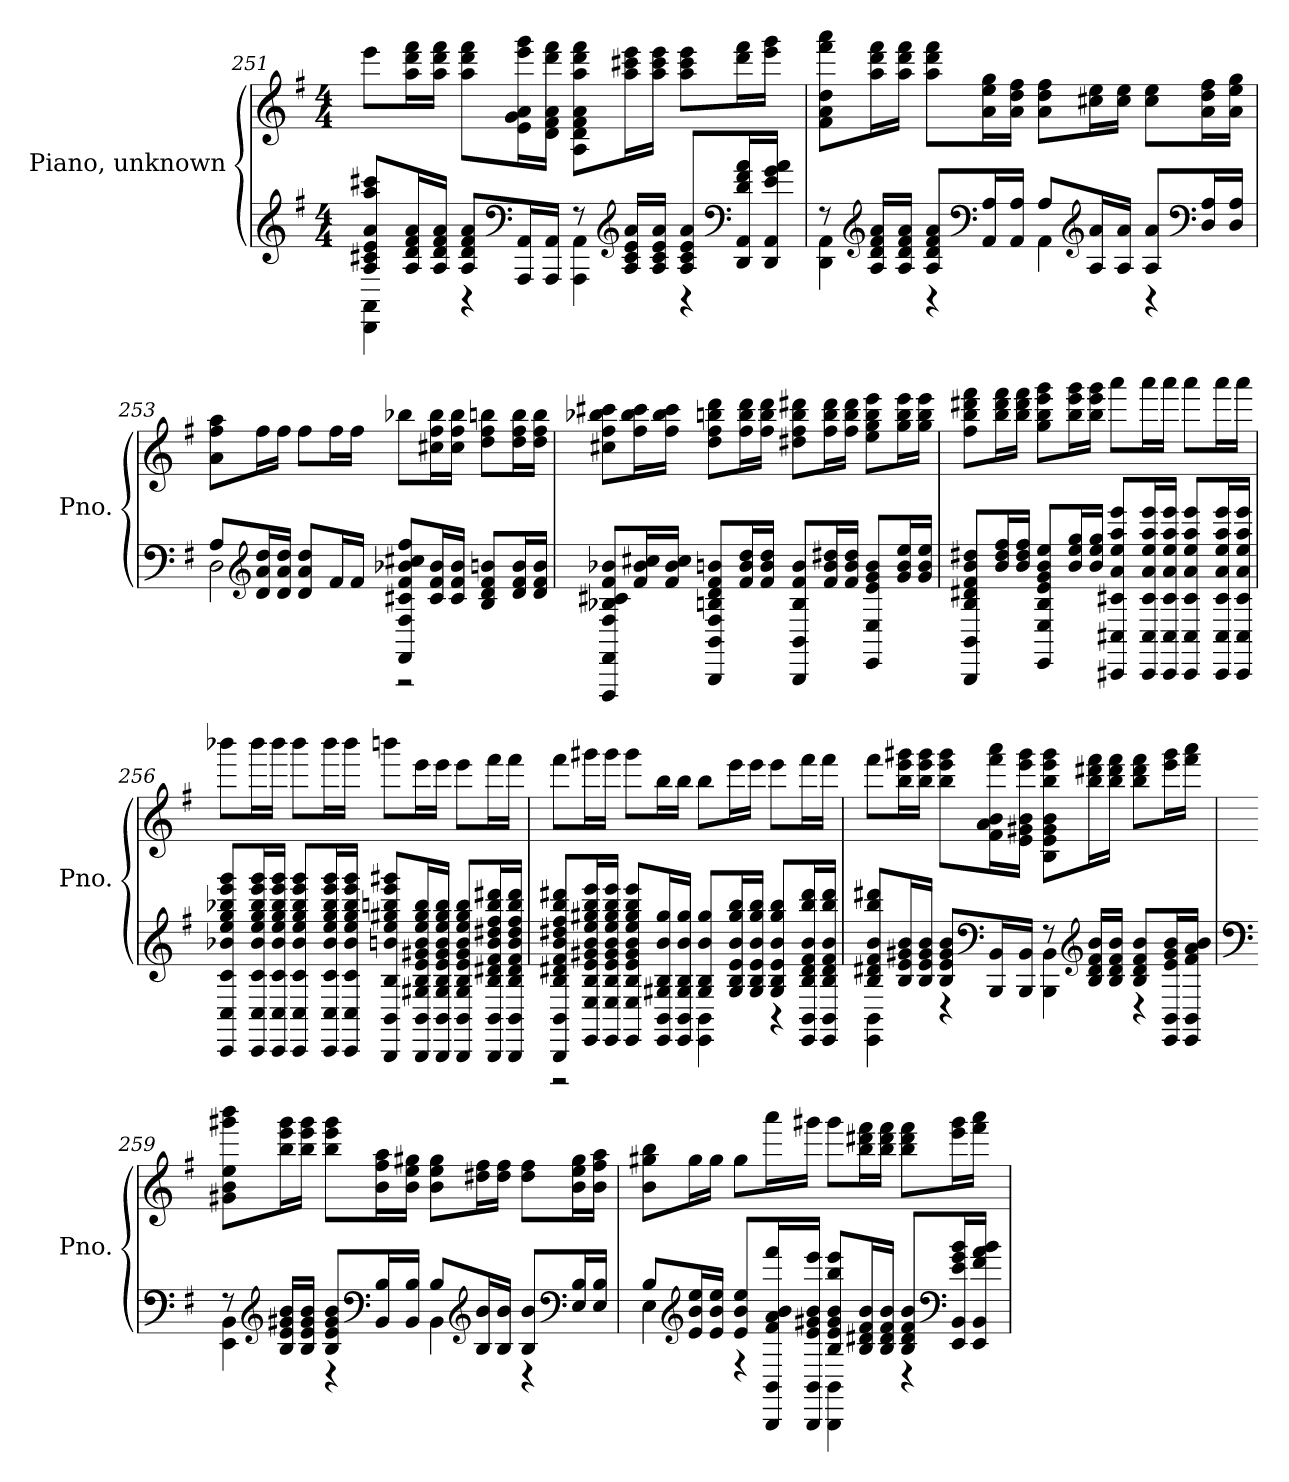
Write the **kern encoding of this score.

**kern	**kern
*part1	*part1
*staff2	*staff1
*I"Piano, unknown	*
*I'Pno.	*
!!LO:LB:g=z
*clefG2	*clefG2
*k[f#]	*k[f#]
*M4/4	*M4/4
=251	=251
*^	*
8A/ 8c#X/ 8e/ 8a/ 8aa/ 8ccc#X/L	4DD\ 4AA\	8eee\L
16A/ 16d/ 16f#/ 16a/L	.	16aa\ 16ddd\ 16fff#\L
16A/ 16d/ 16f#/ 16a/JJ	.	16aa\ 16ddd\ 16fff#\JJ
8A/ 8d/ 8f#/ 8a/L	4r	8aa\ 8ddd\ 8fff#\L
*clefF4	*	*
16AAA/ 16AA/L	.	16e\ 16g\ 16a\ 16eee\ 16ggg\L
16AAA/ 16AA/JJ	.	16d\ 16f#\ 16a\ 16ddd\ 16fff#\JJ
8r	4AAA\ 4AA\	8A\ 8d\ 8f#\ 8a\ 8aa\ 8ddd\ 8fff#\L
*clefG2	*	*
16A/ 16c#/ 16e/ 16a/LL	.	16aa\ 16ccc#X\ 16eee\L
16A/ 16c#/ 16e/ 16a/JJ	.	16aa\ 16ccc#\ 16eee\JJ
8A/ 8c#/ 8e/ 8a/L	4r	8aa\ 8ccc#\ 8eee\L
*clefF4	*	*
16DD/ 16AA/ 16d/ 16f#/ 16a/L	.	16ddd\ 16fff#\L
16DD/ 16AA/ 16e/ 16g/ 16a/JJ	.	16eee\ 16ggg\JJ
=252	=252	=252
8r	4DD\ 4AA\	8f#\ 8a\ 8dd\ 8fff#\ 8aaa\L
*clefG2	*	*
16A/ 16d/ 16f#/ 16a/LL	.	16aa\ 16ddd\ 16fff#\L
16A/ 16d/ 16f#/ 16a/JJ	.	16aa\ 16ddd\ 16fff#\JJ
8A/ 8d/ 8f#/ 8a/L	4r	8aa\ 8ddd\ 8fff#\L
*clefF4	*	*
16AA/ 16A/L	.	16a\ 16ee\ 16gg\L
16AA/ 16A/JJ	.	16a\ 16dd\ 16ff#\JJ
8A/L	4AA\	8a\ 8dd\ 8ff#\L
*clefG2	*	*
16A/ 16a/L	.	16cc#X\ 16ee\L
16A/ 16a/JJ	.	16cc#\ 16ee\JJ
8A/ 8a/L	4r	8cc#\ 8ee\L
*clefF4	*	*
16D/ 16A/L	.	16a\ 16dd\ 16ff#\L
16D/ 16A/JJ	.	16a\ 16ee\ 16gg\JJ
!!LO:PB:g=z
=253	=253	=253
8A/L	2D\	8a\ 8ff#\ 8aa\L
*clefG2	*	*
16d/ 16a/ 16dd/L	.	16ff#\L
16d/ 16a/ 16dd/JJ	.	16ff#\JJ
8d/ 8a/ 8dd/L	.	8ff#\L
16f#/L	.	16ff#\L
16f#/JJ	.	16ff#\JJ
8FF#/ 8F#/ 8c#X/ 8f#/ 8b-X/ 8cc#X/ 8ff#/L	2r	8bb-X\L
16c#/ 16f#/ 16b-/L	.	16cc#X\ 16ff#\ 16bb-\L
16c#/ 16f#/ 16b-/JJ	.	16cc#\ 16ff#\ 16bb-\JJ
8B/ 8d/ 8f#/ 8bn/L	.	8dd\ 8ff#\ 8bbn\L
16d/ 16f#/ 16b/L	.	16dd\ 16ff#\ 16bb\L
16d/ 16f#/ 16b/JJ	.	16dd\ 16ff#\ 16bb\JJ
*v	*v	*
=254	=254
8FFF#/ 8FF#/ 8F#/ 8B-X/ 8c#X/ 8f#/ 8b-X/L	8cc#X\ 8ff#\ 8bb-X\ 8ccc#X\L
16f#/ 16b-/ 16cc#X/L	16ff#\ 16bb-\ 16ccc#\L
16f#/ 16b-/ 16cc#/JJ	16ff#\ 16bb-\ 16ccc#\JJ
8BBB/ 8BB/ 8F#/ 8Bn/ 8d/ 8f#/ 8bn/L	8dd\ 8ff#\ 8bbn\ 8ddd\L
16f#/ 16b/ 16dd/L	16ff#\ 16bb\ 16ddd\L
16f#/ 16b/ 16dd/JJ	16ff#\ 16bb\ 16ddd\JJ
8BBB/ 8BB/ 8B/ 8f#/ 8b/L	8dd#X\ 8ff#\ 8bb\ 8ddd#X\L
16f#/ 16b/ 16dd#X/L	16ff#\ 16bb\ 16ddd#\L
16f#/ 16b/ 16dd#/JJ	16ff#\ 16bb\ 16ddd#\JJ
8EE/ 8E/ 8e/ 8g/ 8b/L	8ee\ 8gg\ 8bb\ 8eee\L
16g/ 16b/ 16ee/L	16gg\ 16bb\ 16eee\L
16g/ 16b/ 16ee/JJ	16gg\ 16bb\ 16eee\JJ
!!LO:LB:g=z
=255	=255
8BBB/ 8BB/ 8B/ 8d#X/ 8f#/ 8b/ 8dd#X/L	8ff#\ 8bb\ 8ddd#X\ 8fff#\L
16b/ 16dd#/ 16ff#/L	16bb\ 16ddd#\ 16fff#\L
16b/ 16dd#/ 16ff#/JJ	16bb\ 16ddd#\ 16fff#\JJ
8EE/ 8E/ 8B/ 8e/ 8g/ 8b/ 8ee/L	8gg\ 8bb\ 8eee\ 8ggg\L
16b/ 16ee/ 16gg/L	16bb\ 16eee\ 16ggg\L
16b/ 16ee/ 16gg/JJ	16bb\ 16eee\ 16ggg\JJ
8CC#X/ 8C#X/ 8c#X/ 8a/ 8ee/ 8aa/ 8eee/L	8aaa\L
16CC#/ 16C#/ 16c#/ 16a/ 16ee/ 16aa/ 16eee/L	16aaa\L
16CC#/ 16C#/ 16c#/ 16a/ 16ee/ 16aa/ 16eee/JJ	16aaa\JJ
8CC#/ 8C#/ 8c#/ 8a/ 8ee/ 8aa/ 8eee/L	8aaa\L
16CC#/ 16C#/ 16c#/ 16a/ 16ee/ 16aa/ 16eee/L	16aaa\L
16CC#/ 16C#/ 16c#/ 16a/ 16ee/ 16aa/ 16eee/JJ	16aaa\JJ
=256	=256
8CC/ 8C/ 8c/ 8b-X/ 8ee/ 8gg/ 8bb-X/ 8eee/ 8ggg/L	8bbb-X\L
16CC/ 16C/ 16c/ 16b-/ 16ee/ 16gg/ 16bb-/ 16eee/ 16ggg/L	16bbb-\L
16CC/ 16C/ 16c/ 16b-/ 16ee/ 16gg/ 16bb-/ 16eee/ 16ggg/JJ	16bbb-\JJ
8CC/ 8C/ 8c/ 8b-/ 8ee/ 8gg/ 8bb-/ 8eee/ 8ggg/L	8bbb-\L
16CC/ 16C/ 16c/ 16b-/ 16ee/ 16gg/ 16bb-/ 16eee/ 16ggg/L	16bbb-\L
16CC/ 16C/ 16c/ 16b-/ 16ee/ 16gg/ 16bb-/ 16eee/ 16ggg/JJ	16bbb-\JJ
8BBB/ 8BB/ 8B/ 8bn/ 8ee/ 8gg#X/ 8bbn/ 8eee/ 8ggg#X/L	8bbbn\L
16BBB/ 16BB/ 16G#X/ 16B/ 16e/ 16g#X/ 16b/ 16ee/ 16gg#/ 16bb/L	16eee\L
16BBB/ 16BB/ 16G#/ 16B/ 16e/ 16g#/ 16b/ 16ee/ 16gg#/ 16bb/JJ	16eee\JJ
8BBB/ 8BB/ 8G#/ 8B/ 8e/ 8g#/ 8b/ 8ee/ 8gg#/ 8bb/L	8eee\L
16BBB/ 16BB/ 16B/ 16d#X/ 16f#/ 16b/ 16dd#X/ 16ff#/ 16bb/ 16ddd#X/L	16fff#\L
16BBB/ 16BB/ 16B/ 16d#/ 16f#/ 16b/ 16dd#/ 16ff#/ 16bb/ 16ddd#/JJ	16fff#\JJ
!!LO:LB:g=z
=257	=257
*^	*
8BBB/ 8BB/ 8B/ 8d#X/ 8f#/ 8b/ 8dd#X/ 8ff#/ 8bb/ 8ddd#X/L	2r	8fff#\L
16EE/ 16E/ 16B/ 16e/ 16g#X/ 16b/ 16ee/ 16gg#X/ 16bb/ 16eee/L	.	16ggg#X\L
16EE/ 16E/ 16B/ 16e/ 16g#/ 16b/ 16ee/ 16gg#/ 16bb/ 16eee/JJ	.	16ggg#\JJ
8EE/ 8E/ 8B/ 8e/ 8g#/ 8b/ 8ee/ 8gg#/ 8bb/ 8eee/L	.	8ggg#\L
16EE/ 16BB/ 16G#X/ 16B/ 16b/ 16gg#/L	.	16bb\L
16EE/ 16BB/ 16G#/ 16B/ 16b/ 16gg#/JJ	.	16bb\JJ
8G#/ 8B/ 8b/ 8gg#/L	4EE\ 4BB\	8bb\L
16G#/ 16B/ 16e/ 16b/ 16gg#/ 16bb/L	.	16eee\L
16G#/ 16B/ 16e/ 16b/ 16gg#/ 16bb/JJ	.	16eee\JJ
8G#/ 8B/ 8e/ 8b/ 8gg#/ 8bb/L	4r	8eee\L
16EE/ 16BB/ 16B/ 16d#/ 16f#/ 16b/ 16bb/ 16ddd#/L	.	16fff#\L
16EE/ 16BB/ 16B/ 16d#/ 16f#/ 16b/ 16bb/ 16ddd#/JJ	.	16fff#\JJ
=258	=258	=258
8B/ 8d#X/ 8f#/ 8b/ 8bb/ 8ddd#X/L	4EE\ 4BB\	8fff#\L
16B/ 16e/ 16g#X/ 16b/L	.	16bb\ 16eee\ 16ggg#X\L
16B/ 16e/ 16g#/ 16b/JJ	.	16bb\ 16eee\ 16ggg#\JJ
8B/ 8e/ 8g#/ 8b/L	4r	8bb\ 8eee\ 8ggg#\L
*clefF4	*	*
16BBB/ 16BB/L	.	16f#\ 16a\ 16b\ 16fff#\ 16aaa\L
16BBB/ 16BB/JJ	.	16e\ 16g#X\ 16b\ 16eee\ 16ggg#\JJ
8r	4BBB\ 4BB\	8B\ 8e\ 8g#\ 8b\ 8bb\ 8eee\ 8ggg#\L
*clefG2	*	*
16B/ 16d#/ 16f#/ 16b/LL	.	16bb\ 16ddd#X\ 16fff#\L
16B/ 16d#/ 16f#/ 16b/JJ	.	16bb\ 16ddd#\ 16fff#\JJ
8B/ 8d#/ 8f#/ 8b/L	4r	8bb\ 8ddd#\ 8fff#\L
16EE/ 16BB/ 16e/ 16g#/ 16b/L	.	16eee\ 16ggg#\L
16EE/ 16BB/ 16f#/ 16a/ 16b/JJ	.	16fff#\ 16aaa\JJ
!!LO:LB:g=z
=259	=259	=259
*clefF4	*	*
8r	4EE\ 4BB\	8g#X\ 8b\ 8ee\ 8ggg#X\ 8bbb\L
*clefG2	*	*
16B/ 16e/ 16g#X/ 16b/LL	.	16bb\ 16eee\ 16ggg#\L
16B/ 16e/ 16g#/ 16b/JJ	.	16bb\ 16eee\ 16ggg#\JJ
8B/ 8e/ 8g#/ 8b/L	4r	8bb\ 8eee\ 8ggg#\L
*clefF4	*	*
16BB/ 16B/L	.	16b\ 16ff#\ 16aa\L
16BB/ 16B/JJ	.	16b\ 16ee\ 16gg#X\JJ
8B/L	4BB\	8b\ 8ee\ 8gg#\L
*clefG2	*	*
16B/ 16b/L	.	16dd#X\ 16ff#\L
16B/ 16b/JJ	.	16dd#\ 16ff#\JJ
8B/ 8b/L	4r	8dd#\ 8ff#\L
*clefF4	*	*
16E/ 16B/L	.	16b\ 16ee\ 16gg#\L
16E/ 16B/JJ	.	16b\ 16ff#\ 16aa\JJ
=260	=260	=260
8B/L	4E\	8b\ 8gg#X\ 8bb\L
*clefG2	*	*
16e/ 16b/ 16ee/L	.	16gg#\L
16e/ 16b/ 16ee/JJ	.	16gg#\JJ
8e/ 8b/ 8ee/L	4r	8gg#\L
16BBB/ 16BB/ 16f#/ 16a/ 16b/ 16fff#/L	.	16aaa\L
16BBB/ 16BB/ 16e/ 16g#X/ 16b/ 16eee/JJ	.	16ggg#X\JJ
8B/ 8e/ 8g#/ 8b/ 8bb/ 8eee/L	4BBB\ 4BB\	8ggg#\L
16B/ 16d#X/ 16f#/ 16b/L	.	16bb\ 16ddd#X\ 16fff#\L
16B/ 16d#/ 16f#/ 16b/JJ	.	16bb\ 16ddd#\ 16fff#\JJ
8B/ 8d#/ 8f#/ 8b/L	4r	8bb\ 8ddd#\ 8fff#\L
*clefF4	*	*
16EE/ 16BB/ 16e/ 16g#/ 16b/L	.	16eee\ 16ggg#\L
16EE/ 16BB/ 16f#/ 16a/ 16b/JJ	.	16fff#\ 16aaa\JJ
*v	*v	*
=	=
*-	*-
